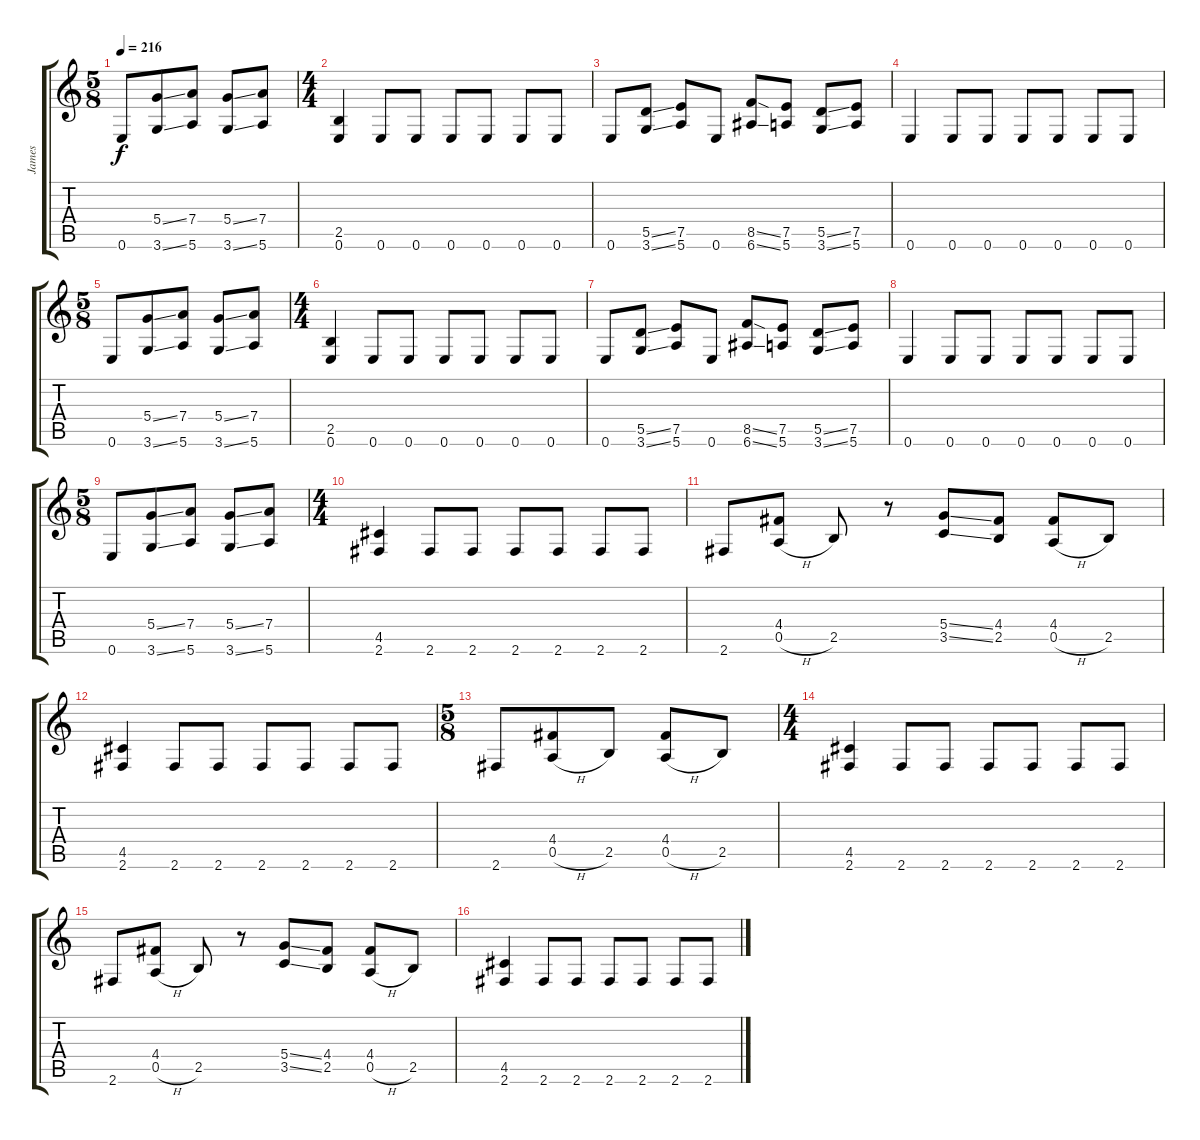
\track ("James" "James") {instrument distortionguitar}
\staff {score tabs}
\tuning (E4 B3 G3 D3 A2 E2) {hide}
\ts (5 8)
\tempo 216
\clef g2
\ks c
0.6.8{dy f} (5.4{ss} 3.6{ss}).8 (7.4 5.6).8 (5.4{ss} 3.6{ss}).8 (7.4 5.6).8 |
\ts (4 4)
(2.5 0.6).4 0.6.8 0.6.8 0.6.8 0.6.8 0.6.8 0.6.8 |
0.6.8 (5.5{ss} 3.6{ss}).8 (7.5 5.6).8 0.6.8 (8.5{ss} 6.6{ss}).8 (7.5 5.6).8 (5.5{ss} 3.6{ss}).8 (7.5 5.6).8 |
0.6.4 0.6.8 0.6.8 0.6.8 0.6.8 0.6.8 0.6.8 |
\ts (5 8)
0.6.8 (5.4{ss} 3.6{ss}).8 (7.4 5.6).8 (5.4{ss} 3.6{ss}).8 (7.4 5.6).8 |
\ts (4 4)
(2.5 0.6).4 0.6.8 0.6.8 0.6.8 0.6.8 0.6.8 0.6.8 |
0.6.8 (5.5{ss} 3.6{ss}).8 (7.5 5.6).8 0.6.8 (8.5{ss} 6.6{ss}).8 (7.5 5.6).8 (5.5{ss} 3.6{ss}).8 (7.5 5.6).8 |
0.6.4 0.6.8 0.6.8 0.6.8 0.6.8 0.6.8 0.6.8 |
\ts (5 8)
0.6.8 (5.4{ss} 3.6{ss}).8 (7.4 5.6).8 (5.4{ss} 3.6{ss}).8 (7.4 5.6).8 |
\ts (4 4)
(4.5 2.6).4 2.6.8 2.6.8 2.6.8 2.6.8 2.6.8 2.6.8 |
2.6.8 (4.4 0.5{h}).8 2.5.8 r.8 (5.4{ss} 3.5{ss}).8 (4.4 2.5).8 (4.4 0.5{h}).8 2.5.8 |
(4.5 2.6).4 2.6.8 2.6.8 2.6.8 2.6.8 2.6.8 2.6.8 |
\ts (5 8)
2.6.8 (4.4 0.5{h}).8 2.5.8 (4.4 0.5{h}).8 2.5.8 |
\ts (4 4)
(4.5 2.6).4 2.6.8 2.6.8 2.6.8 2.6.8 2.6.8 2.6.8 |
2.6.8 (4.4 0.5{h}).8 2.5.8 r.8 (5.4{ss} 3.5{ss}).8 (4.4 2.5).8 (4.4 0.5{h}).8 2.5.8 |
(4.5 2.6).4 2.6.8 2.6.8 2.6.8 2.6.8 2.6.8 2.6.8
